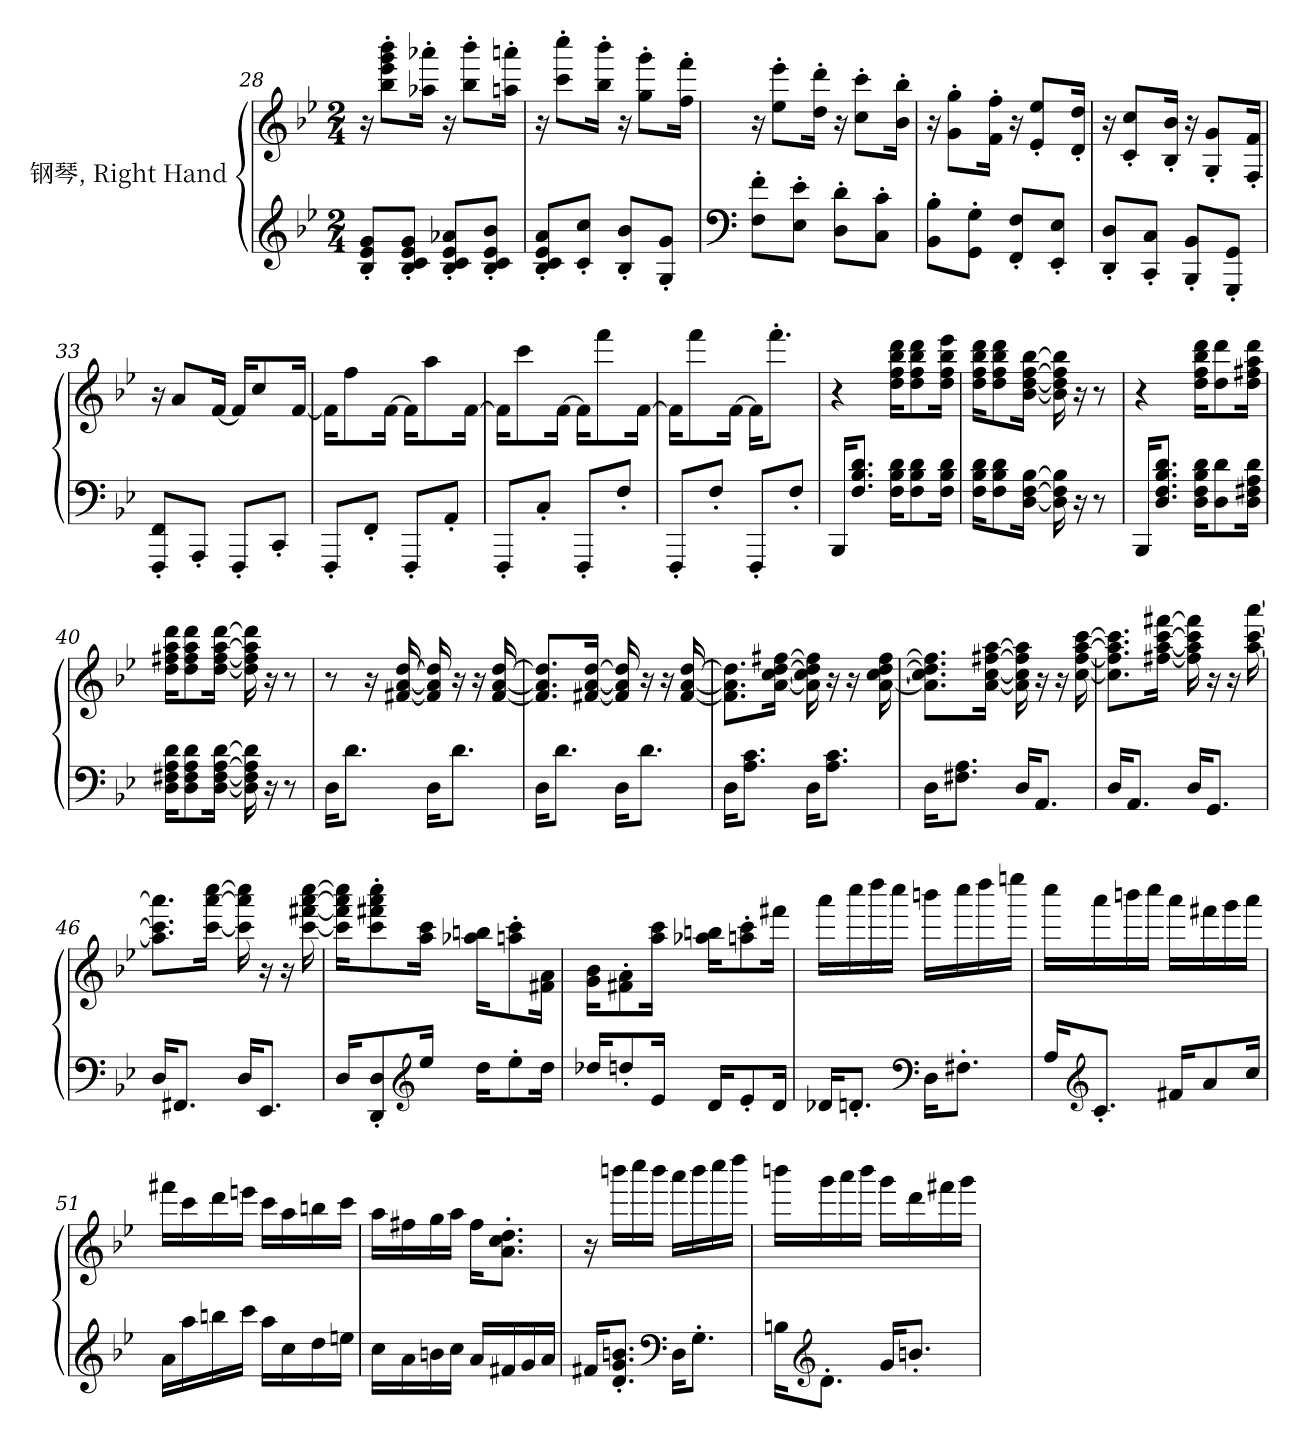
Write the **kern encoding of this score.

**kern	**kern
*part1	*part1
*staff2	*staff1
*I"钢琴, Right Hand	*
*clefG2	*clefG2
*k[b-e-]	*k[b-e-]
*M2/4	*M2/4
*MM108	*MM108
=28	=28
8B-/' 8e-/' 8g/'L	16r
*	*MM113
.	8bb-\' 8eee-\' 8ggg\' 8bbb-\'L
8B-/' 8c/' 8e-/' 8g/'J	.
*	*MM110
.	16aa-X\' 16aaa-X\'Jk
*	*MM111
8B-/' 8c/' 8e-/' 8a-X/'L	16r
*	*MM113
.	8bb-\' 8bbb-\'L
8B-/' 8c/' 8e-/' 8b-/'J	.
*	*MM108
.	16aan\' 16aaan\'Jk
=29	=29
*	*MM89
8B-/' 8c/' 8e-/' 8a/'L	16r
*	*MM104
.	8ccc\' 8cccc\'L
8c/' 8cc/'J	.
*	*MM115
.	16bb-\' 16bbb-\'Jk
*	*MM113
8B-/' 8b-/'L	16r
*	*MM110
.	8gg\' 8ggg\'L
8G/' 8g/'J	.
*	*MM108
.	16ff\' 16fff\'Jk
=30	=30
*clefF4	*
*	*MM113
8F\' 8f\'L	16r
*	*MM111
.	8ee-\' 8eee-\'L
8E-\' 8e-\'J	.
*	*MM113
.	16dd\' 16ddd\'Jk
8D\' 8d\'L	16r
*	*MM108
.	8cc\' 8ccc\'L
8C\' 8c\'J	.
*	*MM110
.	16b-\' 16bb-\'Jk
!!LO:LB:g=z
=31	=31
*	*MM113
8BB-\' 8B-\'L	16r
*	*MM111
.	8g\' 8gg\'L
8GG\' 8G\'J	.
*	*MM111
.	16f\' 16ff\'Jk
*	*MM113
8FF/' 8F/'L	16r
*	*MM108
.	8e-/' 8ee-/'L
8EE-/' 8E-/'J	.
*	*MM113
.	16d/' 16dd/'Jk
=32	=32
*	*MM110
8DD/' 8D/'L	16r
*	*MM111
.	8c/' 8cc/'L
8CC/' 8C/'J	.
*	*MM104
.	16B-/' 16b-/'Jk
*	*MM106
8BBB-/' 8BB-/'L	16r
.	8G/' 8g/'L
8GGG/' 8GG/'J	.
*	*MM99
.	16F/' 16f/'Jk
=33	=33
*	*MM82
8FFF/' 8FF/'L	16r
*	*MM99
.	8a/L
8AAA'/J	.
.	[16f/Jk
*	*MM108
8FFF'/L	16f/KL]
.	8cc/
8CC'/J	.
*	*MM103
.	[16f/Jk
=34	=34
*	*MM110
8FFF'/L	16f\KL]
.	8ff\
8FF'/J	.
.	[16f\Jk
*	*MM104
8FFF'/L	16f\KL]
*	*MM101
.	8aa\
8AA'/J	.
.	[16f\Jk
=35	=35
*	*MM92
8FFF'/L	16f\KL]
*	*MM89
.	8ccc\
8C'/J	.
.	[16f\Jk
8FFF'/L	16f\KL]
*	*MM85
.	8fff\
8F'/J	.
*	*MM82
.	[16f\Jk
=36	=36
*	*MM77
8FFF'/L	16f\KL]
*	*MM75
.	8fff\
8F'/J	.
*	*MM58
.	[16f\Jk
*	*MM48
8FFF'/L	16f\KL]
*	*MM34
.	8.fff'\J
8F'/J	.
!!LO:LB:g=z
=37	=37
*	*MM137
16BBB-/KL	4r
8.F/ 8.B-/ 8.d/J	.
*	*MM118
16F\ 16B-\ 16d\KL	16dd\ 16ff\ 16bb-\ 16ddd\KL
*	*MM110
8F\ 8B-\ 8d\	8dd\ 8ff\ 8bb-\ 8ddd\
16F\ 16B-\ 16d\Jk	16dd\ 16ff\ 16bb-\ 16eee-\Jk
=38	=38
*	*MM115
16F\ 16B-\ 16d\KL	16dd\ 16ff\ 16bb-\ 16ddd\KL
*	*MM99
8F\ 8B-\ 8d\	8dd\ 8ff\ 8bb-\ 8ddd\
*	*MM89
[16D\ [16F\ [16B-\Jk	[16b-\ [16dd\ [16ff\ [16bb-\Jk
16D\] 16F\] 16B-\]	16b-\] 16dd\] 16ff\] 16bb-\]
*	*MM106
16r	16r
8r	8r
=39	=39
*	*MM142
16BBB-/KL	4r
8.D/ 8.F/ 8.B-/ 8.d/J	.
*	*MM116
16D\ 16F\ 16B-\ 16d\KL	16dd\ 16ff\ 16bb-\ 16ddd\KL
*	*MM103
8D\ 8d\	8dd\ 8ddd\
*	*MM111
16D\ 16F#X\ 16A\ 16d\Jk	16dd\ 16ff#X\ 16aa\ 16ddd\Jk
=40	=40
*	*MM120
16D\ 16F#X\ 16A\ 16d\KL	16dd\ 16ff#X\ 16aa\ 16ddd\KL
*	*MM85
8D\ 8F#\ 8A\ 8d\	8dd\ 8ff#\ 8aa\ 8ddd\
*	*MM60
[16D\ [16F#\ [16A\ [16d\Jk	[16dd\ [16ff#\ [16aa\ [16ddd\Jk
16D\] 16F#\] 16A\] 16d\]	16dd\] 16ff#\] 16aa\] 16ddd\]
*	*MM22
16r	16r
8r	8r
=41	=41
*	*MM97
16D\KL	8r
8.d\J	.
*	*MM108
.	16r
.	[16f#X/ [16a/ [16dd/
16D\KL	16f#/] 16a/] 16dd/]
8.d\J	16r
.	16r
*	*MM110
.	[16f#/ [16a/ [16dd/
!!LO:LB:g=z
=42	=42
*	*MM108
16D\KL	8.f#/] 8.a/] 8.dd/]L
8.d\J	.
*	*MM106
.	[16f#X/ [16a/ [16dd/Jk
*	*MM108
16D\KL	16f#/] 16a/] 16dd/]
*	*MM106
8.d\J	16r
*	*MM110
.	16r
*	*MM103
.	[16f#/ [16a/ [16dd/
=43	=43
16D\KL	8.f#\] 8.a\] 8.dd\]L
8.A\ 8.c\J	.
.	[16a\ [16cc\ [16dd\ [16ff#X\Jk
16D\KL	16a\] 16cc\] 16dd\] 16ff#\]
*	*MM111
8.A\ 8.c\J	16r
*	*MM108
.	16r
.	[16a\ [16cc\ [16dd\ [16ff#\
=44	=44
*	*MM103
16D\KL	8.a\] 8.cc\] 8.dd\] 8.ff#\]L
8.F#X\ 8.A\J	.
*	*MM113
.	[16a\ [16cc\ [16ff#X\ [16aa\Jk
*	*MM111
16D/KL	16a\] 16cc\] 16ff#\] 16aa\]
*	*MM113
8.AA/J	16r
.	16r
*	*MM111
.	[16cc\ [16ff#\ [16aa\ [16ccc\
=45	=45
*	*MM106
16D/KL	8.cc\] 8.ff#\] 8.aa\] 8.ccc\]L
8.AA/J	.
.	[16ff#X\ [16aa\ [16ccc\ [16fff#X\Jk
*	*MM110
16D/KL	16ff#\] 16aa\] 16ccc\] 16fff#\]
*	*MM111
8.GG/J	16r
*	*MM108
.	16r
.	[16aa\ [16ccc\ [16aaa\
!!LO:LB:g=z
=46	=46
16D/KL	8.aa\] 8.ccc\] 8.aaa\]L
8.FF#X/J	.
*	*MM106
.	[16ccc\ [16aaa\ [16cccc\Jk
*	*MM99
16D/KL	16ccc\] 16aaa\] 16cccc\]
*	*MM101
8.EE-/J	16r
*	*MM103
.	16r
*	*MM97
.	[16ccc\ [16fff#X\ [16aaa\ [16cccc\
=47	=47
*	*MM92
16D/KL	16ccc\] 16fff#\] 16aaa\] 16cccc\]KL
*	*MM91
8DD/' 8D/'	8ccc\' 8fff#X\' 8aaa\' 8cccc\'
*clefG2	*
*	*MM120
16ee-/Jk	16aa\ 16ccc\Jk
*	*MM113
16dd\KL	16aa-X\ 16bbn\KL
*	*MM104
8ee-'\	8aan\' 8ccc\'
*	*MM120
16dd\Jk	16f#X\ 16a\Jk
=48	=48
*	*MM111
16dd-X/KL	16g\ 16b-\KL
*	*MM110
8ddn'/	8f#X\' 8a\'
*	*MM123
16e-/Jk	16aa\ 16ccc\Jk
*	*MM111
16d/KL	16aa-X\ 16bbn\KL
*	*MM103
8e-'/	8aan\' 8ccc\'
*	*MM89
16d/Jk	16fff#X\Jk
!!LO:PB:g=z
=49	=49
*	*MM96
16d-X/KL	16aaa\LL
*	*MM104
8.dn'/J	16cccc\
*	*MM118
.	16dddd\
*	*MM115
.	16cccc\JJ
*clefF4	*
*	*MM111
16D\KL	16bbbn\LL
*	*MM108
8.F#X'\J	16cccc\
*	*MM120
.	16dddd\
*	*MM115
.	16eeeen\JJ
=50	=50
*	*MM106
16A/KL	16cccc\LL
*clefG2	*
*	*MM113
8.c'/J	16aaa\
*	*MM122
.	16bbbn\
*	*MM115
.	16cccc\JJ
*	*MM108
16f#X/KL	16aaa\LL
*	*MM120
8a/	16fff#X\
*	*MM115
.	16ggg\
*	*MM111
16cc/Jk	16aaa\JJ
=51	=51
*	*MM97
16a\LL	16fff#X\LL
*	*MM116
16aa\	16ccc\
*	*MM113
16bbn\	16ddd\
*	*MM111
16ccc\JJ	16eeen\JJ
*	*MM104
16aa\LL	16ccc\LL
*	*MM116
16cc\	16aa\
*	*MM113
16dd\	16bbn\
*	*MM111
16een\JJ	16ccc\JJ
!!LO:LB:g=z
=52	=52
*	*MM104
16cc\LL	16aa\LL
*	*MM116
16a\	16ff#X\
*	*MM113
16bn\	16gg\
*	*MM111
16cc\JJ	16aa\JJ
*	*MM104
16a/LL	16ff#\KL
*	*MM115
16f#X/	8.a\' 8.cc\' 8.dd\'J
16g/	.
16a/JJ	.
=53	=53
*	*MM94
16f#X/KL	16r
*	*MM104
8.d/' 8.g/' 8.bn/'J	16bbbn\LL
*	*MM118
.	16cccc\
*	*MM113
.	16bbb\JJ
*clefF4	*
*	*MM103
16D\KL	16aaa\LL
*	*MM118
8.G'\J	16bbb\
*	*MM116
.	16cccc\
*	*MM115
.	16dddd\JJ
=54	=54
*	*MM108
16Bn\KL	16bbbn\LL
*clefG2	*
*	*MM118
8.d'\J	16ggg\
*	*MM115
.	16aaa\
*	*MM111
.	16bbb\JJ
*	*MM108
16g/KL	16ggg\LL
*	*MM120
8.bn'/J	16ddd\
*	*MM115
.	16fff#X\
*	*MM111
.	16ggg\JJ
=	=
*-	*-
